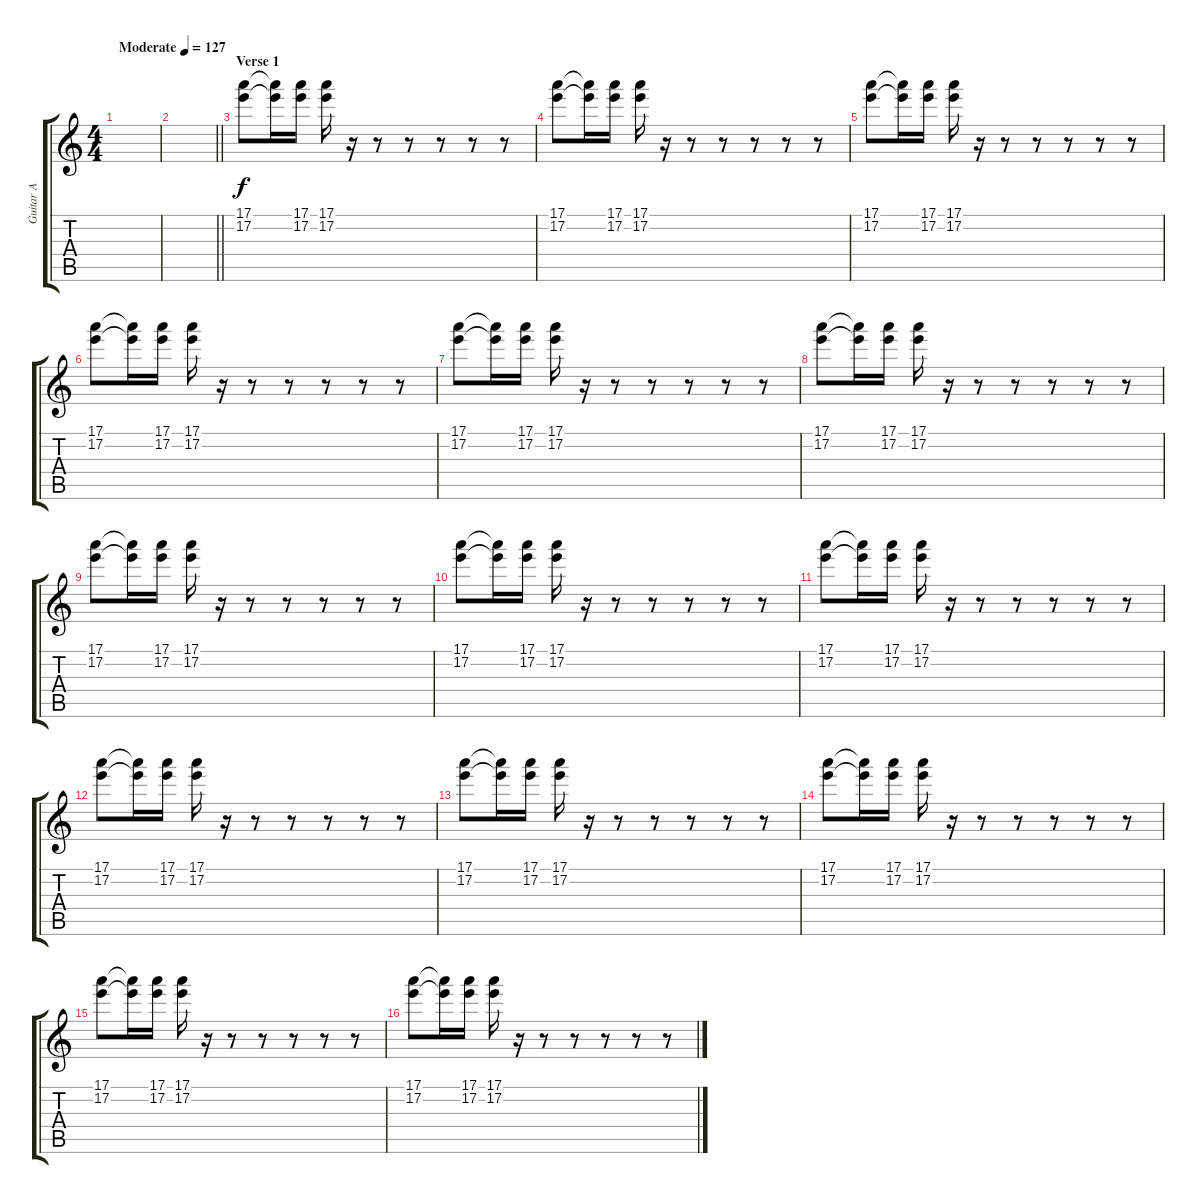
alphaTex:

\track ("Guitar A" "Guitar A") {instrument electricguitarclean}
\staff {score tabs}
\tuning (E4 B3 G3 D3 A2 E2) {hide}
\ts (4 4)
\tempo (127 "Moderate")
\clef g2
\ks c
|
\barLineRight lightlight
|
\section ("" "Verse 1")
(17.1 17.2).8 (17.1{t} 17.2{t}).16 (17.1 17.2).16 (17.1 17.2).16 r.16 r.8 r.8 r.8 r.8 r.8 |
(17.1 17.2).8 (17.1{t} 17.2{t}).16 (17.1 17.2).16 (17.1 17.2).16 r.16 r.8 r.8 r.8 r.8 r.8 |
(17.1 17.2).8 (17.1{t} 17.2{t}).16 (17.1 17.2).16 (17.1 17.2).16 r.16 r.8 r.8 r.8 r.8 r.8 |
(17.1 17.2).8 (17.1{t} 17.2{t}).16 (17.1 17.2).16 (17.1 17.2).16 r.16 r.8 r.8 r.8 r.8 r.8 |
(17.1 17.2).8 (17.1{t} 17.2{t}).16 (17.1 17.2).16 (17.1 17.2).16 r.16 r.8 r.8 r.8 r.8 r.8 |
(17.1 17.2).8 (17.1{t} 17.2{t}).16 (17.1 17.2).16 (17.1 17.2).16 r.16 r.8 r.8 r.8 r.8 r.8 |
(17.1 17.2).8 (17.1{t} 17.2{t}).16 (17.1 17.2).16 (17.1 17.2).16 r.16 r.8 r.8 r.8 r.8 r.8 |
(17.1 17.2).8 (17.1{t} 17.2{t}).16 (17.1 17.2).16 (17.1 17.2).16 r.16 r.8 r.8 r.8 r.8 r.8 |
(17.1 17.2).8 (17.1{t} 17.2{t}).16 (17.1 17.2).16 (17.1 17.2).16 r.16 r.8 r.8 r.8 r.8 r.8 |
(17.1 17.2).8 (17.1{t} 17.2{t}).16 (17.1 17.2).16 (17.1 17.2).16 r.16 r.8 r.8 r.8 r.8 r.8 |
(17.1 17.2).8 (17.1{t} 17.2{t}).16 (17.1 17.2).16 (17.1 17.2).16 r.16 r.8 r.8 r.8 r.8 r.8 |
(17.1 17.2).8 (17.1{t} 17.2{t}).16 (17.1 17.2).16 (17.1 17.2).16 r.16 r.8 r.8 r.8 r.8 r.8 |
(17.1 17.2).8 (17.1{t} 17.2{t}).16 (17.1 17.2).16 (17.1 17.2).16 r.16 r.8 r.8 r.8 r.8 r.8 |
(17.1 17.2).8 (17.1{t} 17.2{t}).16 (17.1 17.2).16 (17.1 17.2).16 r.16 r.8 r.8 r.8 r.8 r.8
